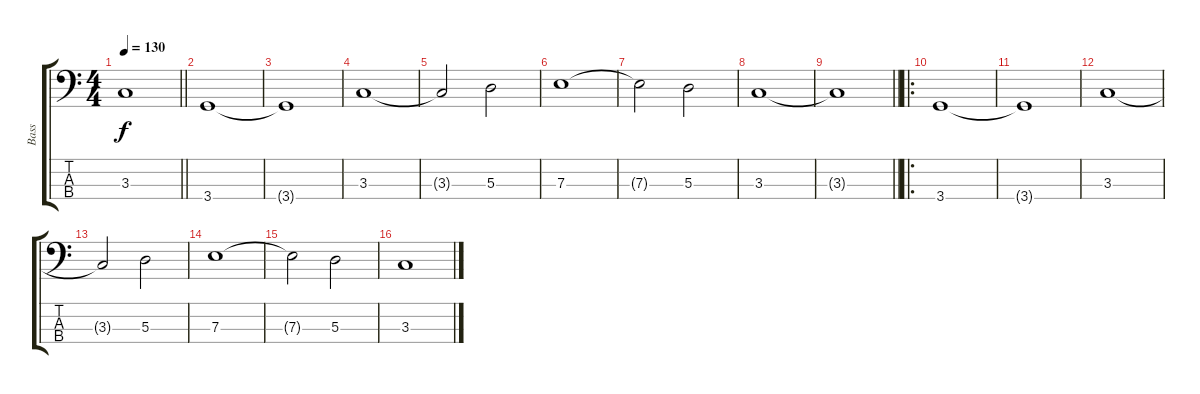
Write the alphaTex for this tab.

\track ("Bass" "Bass") {instrument electricbassfinger}
\staff {score tabs}
\tuning (G2 D2 A1 E1) {hide}
\ts (4 4)
\tempo 130
\clef f4
\barLineRight lightlight
\ks c
3.3{t}.1{dy f} |
3.4.1 |
3.4{t}.1 |
3.3.1 |
3.3{t}.2 5.3.2 |
7.3.1 |
7.3{t}.2 5.3.2 |
3.3.1 |
\barLineRight lightlight
3.3{t}.1 |
\ro
3.4.1 |
3.4{t}.1 |
3.3.1 |
3.3{t}.2 5.3.2 |
7.3.1 |
7.3{t}.2 5.3.2 |
3.3.1
